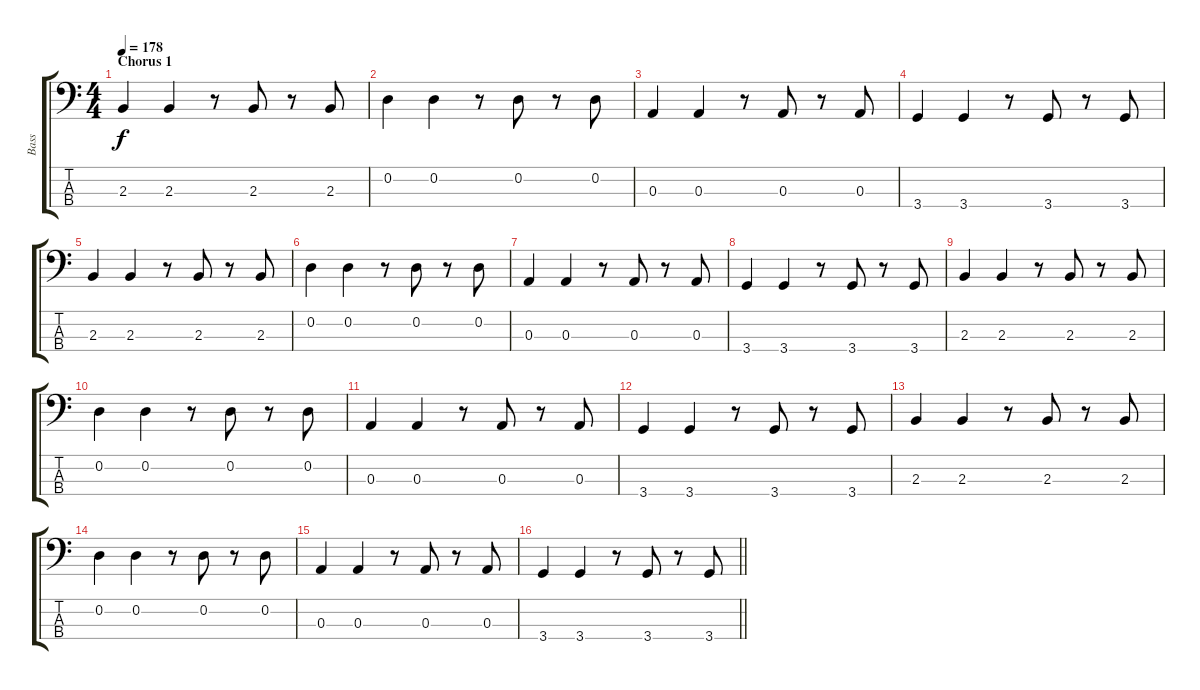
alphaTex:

\track ("Bass" "Bass") {instrument electricbassfinger}
\staff {score tabs}
\tuning (G2 D2 A1 E1) {hide}
\ts (4 4)
\section ("" "Chorus 1")
\tempo 178
\clef f4
\ks c
2.3.4{dy f} 2.3.4 r.8 2.3.8 r.8 2.3.8 |
0.2.4 0.2.4 r.8 0.2.8 r.8 0.2.8 |
0.3.4 0.3.4 r.8 0.3.8 r.8 0.3.8 |
3.4.4 3.4.4 r.8 3.4.8 r.8 3.4.8 |
2.3.4 2.3.4 r.8 2.3.8 r.8 2.3.8 |
0.2.4 0.2.4 r.8 0.2.8 r.8 0.2.8 |
0.3.4 0.3.4 r.8 0.3.8 r.8 0.3.8 |
3.4.4 3.4.4 r.8 3.4.8 r.8 3.4.8 |
2.3.4 2.3.4 r.8 2.3.8 r.8 2.3.8 |
0.2.4 0.2.4 r.8 0.2.8 r.8 0.2.8 |
0.3.4 0.3.4 r.8 0.3.8 r.8 0.3.8 |
3.4.4 3.4.4 r.8 3.4.8 r.8 3.4.8 |
2.3.4 2.3.4 r.8 2.3.8 r.8 2.3.8 |
0.2.4 0.2.4 r.8 0.2.8 r.8 0.2.8 |
0.3.4 0.3.4 r.8 0.3.8 r.8 0.3.8 |
\barLineRight lightlight
3.4.4 3.4.4 r.8 3.4.8 r.8 3.4.8
